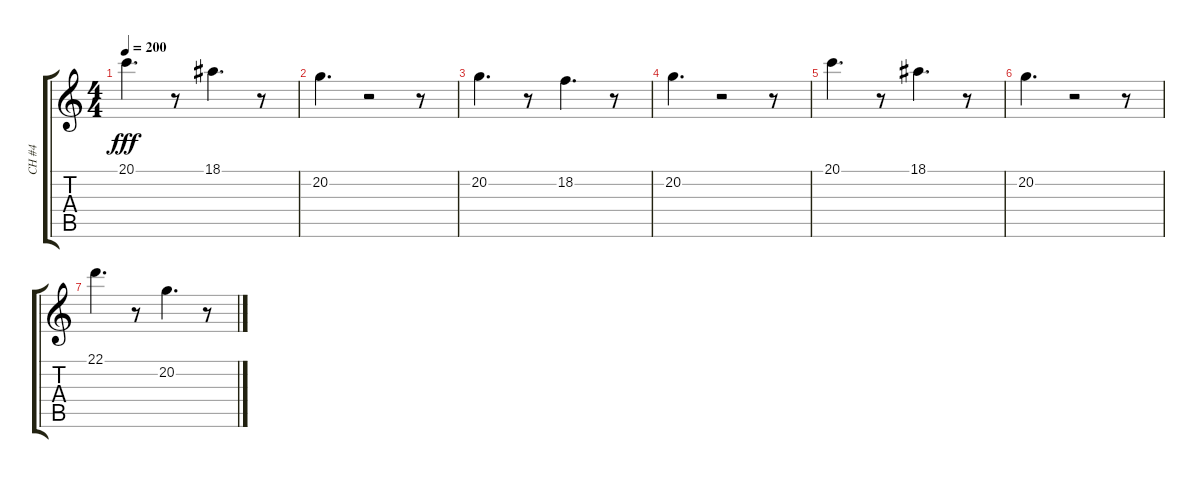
\track ("CH #4" "CH #4") {instrument fx1rain}
\staff {score tabs}
\tuning (E4 B3 G3 D3 A2 E2) {hide}
\ts (4 4)
\tempo 200
\clef g2
\ks c
20.1.4{d dy fff} r.8 18.1.4{d} r.8 |
20.2.4{d} r.2 r.8 |
20.2.4{d} r.8 18.2.4{d} r.8 |
20.2.4{d} r.2 r.8 |
20.1.4{d} r.8 18.1.4{d} r.8 |
20.2.4{d} r.2 r.8 |
22.1.4{d} r.8 20.2.4{d} r.8
